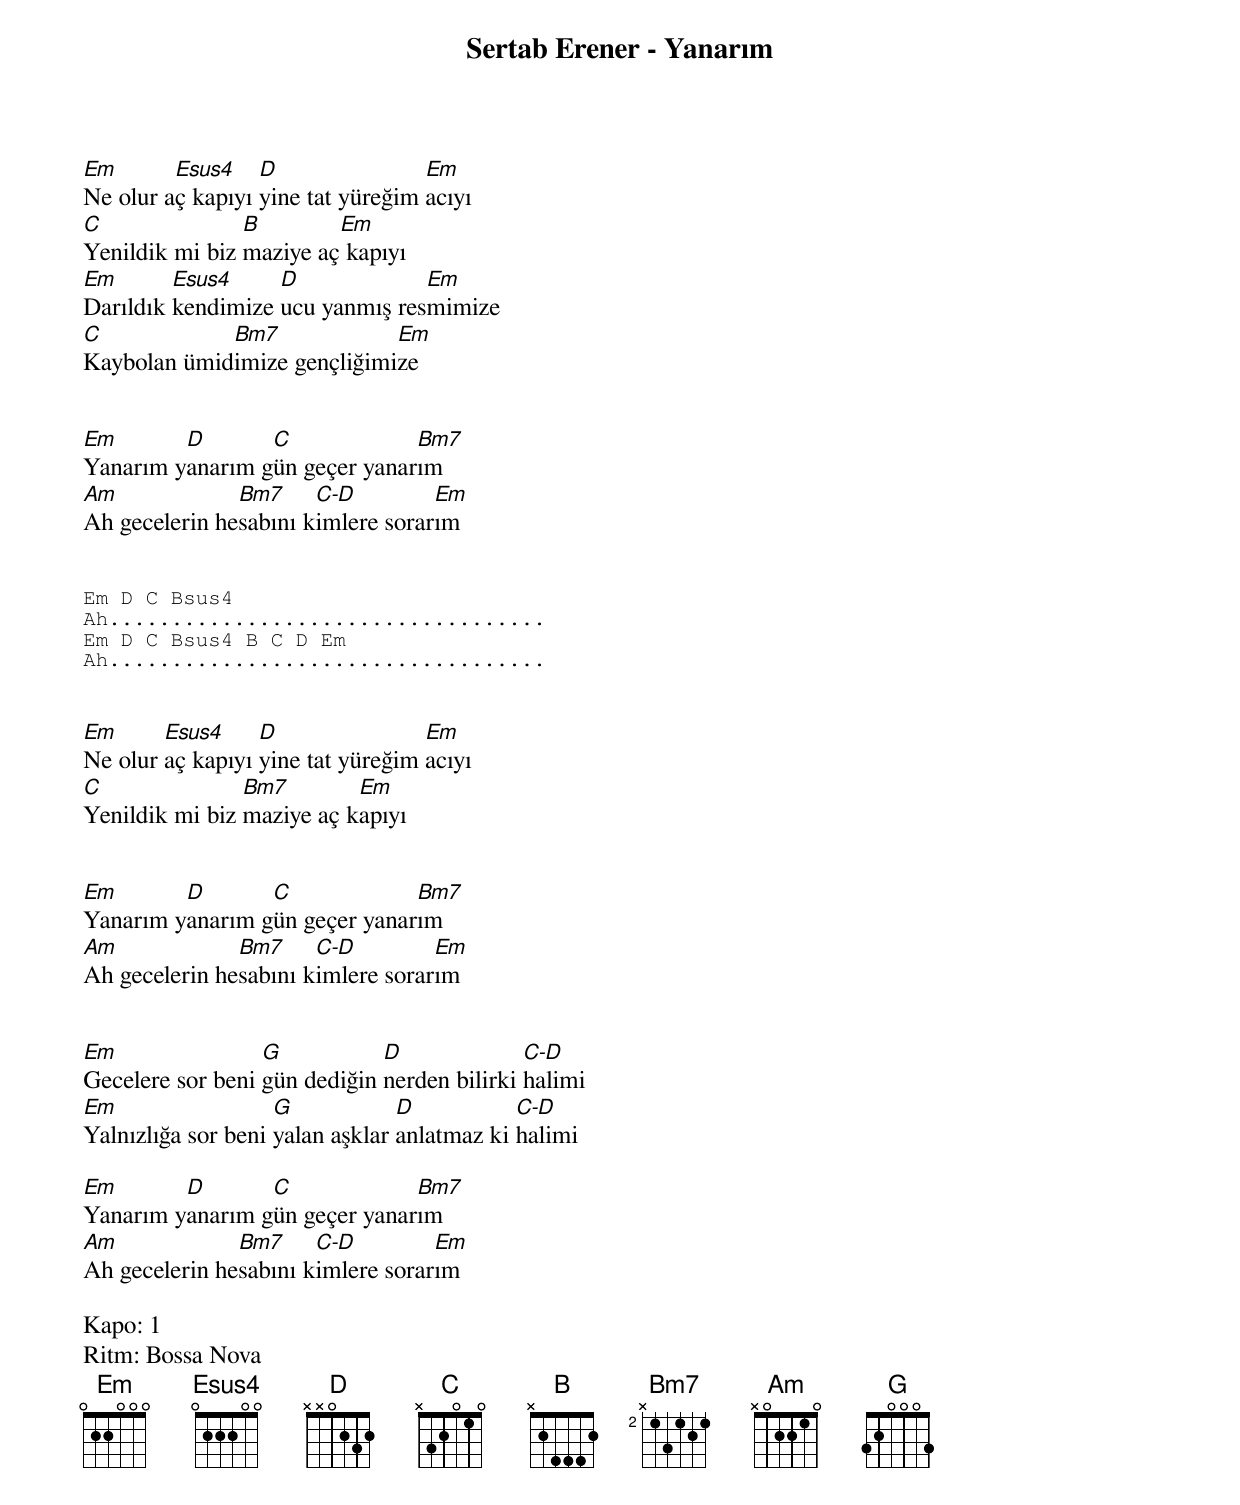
Sertab Erener - Yanarım

Em       Esus4    D                Em
Ne olur aç kapıyı yine tat yüreğim acıyı
C               B        Em
Yenildik mi biz maziye aç kapıyı
Em       Esus4     D             Em
Darıldık kendimize ucu yanmış resmimize
C            Bm7             Em
Kaybolan ümidimize gençliğimize


Em       D       C             Bm7
Yanarım yanarım gün geçer yanarım
Am             Bm7     C-D         Em
Ah gecelerin hesabını kimlere sorarım


Em D C Bsus4
Ah...................................
Em D C Bsus4 B C D Em
Ah...................................


Em      Esus4     D                Em
Ne olur aç kapıyı yine tat yüreğim acıyı
C               Bm7        Em
Yenildik mi biz maziye aç kapıyı


Em       D       C             Bm7
Yanarım yanarım gün geçer yanarım
Am             Bm7     C-D         Em
Ah gecelerin hesabını kimlere sorarım


Em                G           D              C-D
Gecelere sor beni gün dediğin nerden bilirki halimi
Em                  G            D           C-D
Yalnızlığa sor beni yalan aşklar anlatmaz ki halimi

Em       D       C             Bm7
Yanarım yanarım gün geçer yanarım
Am             Bm7     C-D         Em
Ah gecelerin hesabını kimlere sorarım

Kapo: 1
Ritm: Bossa Nova
